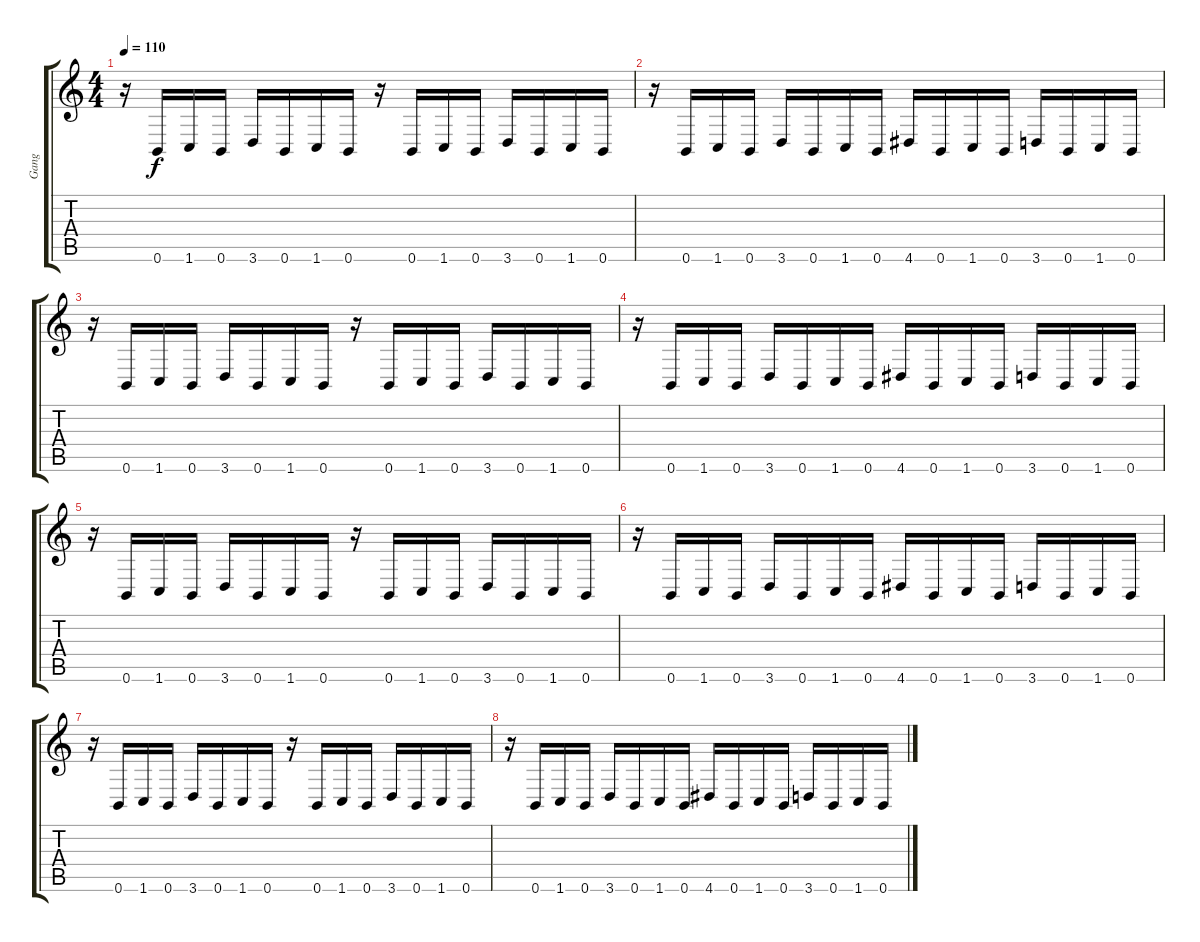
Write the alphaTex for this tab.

\track ("Gang" "Gang") {instrument distortionguitar}
\staff {score tabs}
\tuning (Db4 Ab3 E3 B2 Gb2 B1) {hide}
\ts (4 4)
\tempo 110
\clef g2
\ks c
r.16{dy f} 0.6.16 1.6.16 0.6.16 3.6.16 0.6.16 1.6.16 0.6.16 r.16 0.6.16 1.6.16 0.6.16 3.6.16 0.6.16 1.6.16 0.6.16 |
r.16 0.6.16 1.6.16 0.6.16 3.6.16 0.6.16 1.6.16 0.6.16 4.6.16 0.6.16 1.6.16 0.6.16 3.6.16 0.6.16 1.6.16 0.6.16 |
r.16 0.6.16 1.6.16 0.6.16 3.6.16 0.6.16 1.6.16 0.6.16 r.16 0.6.16 1.6.16 0.6.16 3.6.16 0.6.16 1.6.16 0.6.16 |
r.16 0.6.16 1.6.16 0.6.16 3.6.16 0.6.16 1.6.16 0.6.16 4.6.16 0.6.16 1.6.16 0.6.16 3.6.16 0.6.16 1.6.16 0.6.16 |
r.16 0.6.16 1.6.16 0.6.16 3.6.16 0.6.16 1.6.16 0.6.16 r.16 0.6.16 1.6.16 0.6.16 3.6.16 0.6.16 1.6.16 0.6.16 |
r.16 0.6.16 1.6.16 0.6.16 3.6.16 0.6.16 1.6.16 0.6.16 4.6.16 0.6.16 1.6.16 0.6.16 3.6.16 0.6.16 1.6.16 0.6.16 |
r.16 0.6.16 1.6.16 0.6.16 3.6.16 0.6.16 1.6.16 0.6.16 r.16 0.6.16 1.6.16 0.6.16 3.6.16 0.6.16 1.6.16 0.6.16 |
r.16 0.6.16 1.6.16 0.6.16 3.6.16 0.6.16 1.6.16 0.6.16 4.6.16 0.6.16 1.6.16 0.6.16 3.6.16 0.6.16 1.6.16 0.6.16
